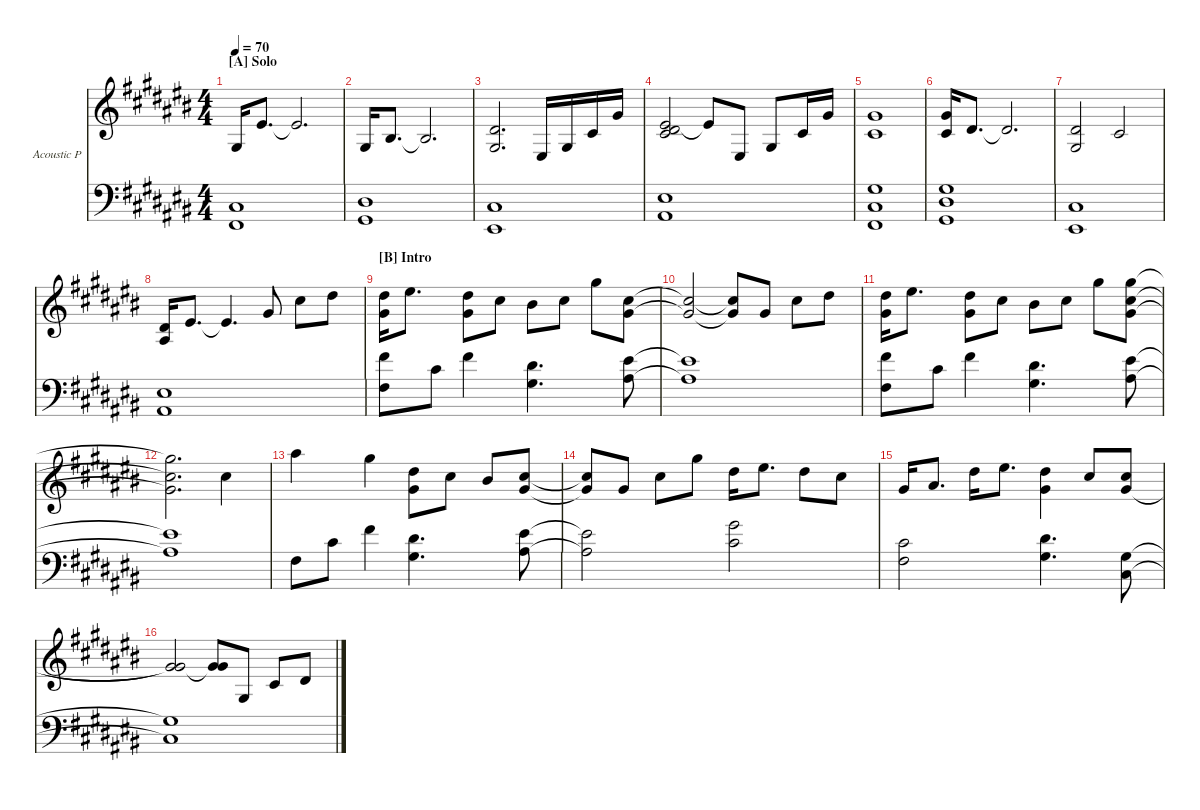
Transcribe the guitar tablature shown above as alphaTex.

\defaultSystemsLayout 4
\hideDynamics
\bracketExtendMode nobrackets
\firstSystemTrackNameOrientation horizontal
\extendBarLines
\chordDiagramsInScore
\track ("Acoustic Piano" "Acoustic P") {defaultSystemsLayout 4 instrument acousticgrandpiano}
\staff {score}
\tuning (E4 B3 G3 D3 A2 E2)
\ts (4 4)
\section ("A" "Solo")
\tempo 70
\clef g2
\scale
0.25
\ks c#
1.3{acc #}.16{dy mf instrument acousticgrandpiano beam Up} 1.1{acc #}.8{d beam Up} 1.1{t acc #}.2{d beam Up} |
\scale
0.25 1.3{acc #}.16{beam Up} 1.2{acc #}.8{d beam Up} 1.2{t acc #}.2{d beam Up} |
\scale
0.25 (1.3{acc #} 4.2{acc #}).2{d beam Up} 3.4{acc #}.16{beam Up} 1.3{acc #}.16{beam Up} 2.2{acc #}.16{beam Up} 4.1{acc #}.16{beam Up} |
\scale
0.25 (1.1{acc #} 2.2{acc #} 8.3{acc #}).2{beam Up} 1.1{t acc #}.8{beam Up} 3.4{acc #}.8{beam Up} 1.3{acc #}.8{beam Up} 2.2{acc #}.16{beam Up} 4.1{acc #}.16{beam Up} |
\scale
0.25 (4.1{acc #} 2.2{acc #}).1{beam Up} |
\scale
0.25 (4.1{acc #} 2.2{acc #}).16{beam Up} 4.2{acc #}.8{d beam Up} 4.2{t acc #}.2{d beam Up} |
\scale
0.25 (4.2{acc #} 1.3{acc #}).2{beam Up} 2.2{acc #}.2{beam Up} |
\scale
0.25 (4.2{acc #} 3.3{acc #}).16{beam Up} 1.1{acc #}.8{d beam Up} 1.1{t acc #}.4{d beam Up} 4.1{acc #}.8{beam Up} 9.1{acc #}.8{beam Down} 11.1{acc #}.8{beam Down} |
\section ("B" "Intro")
\scale
0.25 (4.1{acc #} 16.2{acc #}).16{beam Down} 13.1{acc #}.8{d beam Down} (11.1{acc #} 9.2{acc #}).8{beam Down} 9.1{acc #}.8{beam Down} 8.1{acc #}.8{beam Down} 9.1{acc #}.8{beam Down} 16.1{acc #}.8{beam Down} (9.1{acc #} 9.2{acc #}).8{beam Down} |
\scale
0.25 (9.2{t acc #} 9.1{t acc #}).2{beam Up} (9.2{t acc #} 9.1{t acc #}).8{beam Up} 4.1{acc #}.8{beam Up} 9.1{acc #}.8{beam Down} 11.1{acc #}.8{beam Down} |
\scale
0.25 (4.1{acc #} 16.2{acc #}).16{beam Down} 13.1{acc #}.8{d beam Down} (11.1{acc #} 9.2{acc #}).8{beam Down} 9.1{acc #}.8{beam Down} 8.1{acc #}.8{beam Down} 9.1{acc #}.8{beam Down} 16.1{acc #}.8{beam Down} (16.1{acc #} 14.2{acc #} 13.3{acc #}).8{beam Down} |
\scale
0.25 (13.3{t acc #} 14.2{t acc #} 16.1{t acc #}).2{d beam Down} 14.2{acc #}.4{beam Down} |
\scale
0.25 18.1{acc #}.4{beam Down} 16.1{acc #}.4{beam Down} (11.1{acc #} 13.3{acc #}).8{beam Down} 9.1{acc #}.8{beam Down} 8.1{acc #}.8{beam Up} (9.1{acc #} 9.2{acc #}).8{beam Up} |
\scale
0.25 (9.2{t acc #} 9.1{t acc #}).8{beam Up} 4.1{acc #}.8{beam Up} 9.1{acc #}.8{beam Down} 16.1{acc #}.8{beam Down} 11.1{acc #}.16{beam Down} 13.1{acc #}.8{d beam Down} 11.1{acc #}.8{beam Down} 9.1{acc #}.8{beam Down} |
\scale
0.25 4.1{acc #}.16{beam Up} 6.1{acc #}.8{d beam Up} 11.1{acc #}.16{beam Down} 18.2{acc #}.8{d beam Down} (11.1{acc #} 13.3{acc #}).4{beam Down} 9.1{acc #}.8{beam Up} (9.1{acc #} 4.1{acc #}).8{beam Up} |
\scale
0.25 (4.1{t acc #} 4.1{t acc #}).2{beam Up} (4.1{t acc #} 4.1{t acc #}).8{beam Up} 1.3{acc #}.8{beam Up} 2.2{acc #}.8{beam Up} 4.2{acc #}.8{beam Up}
\staff {score}
\tuning (G2 D2 A1 E1 B0)
\clef f4
\ottava regular
\simile none
\scale
0.25
\ks c#
(4.2{acc #} 6.1{acc #}).1{dy mf beam Up} |
\scale
0.25 (1.1{acc #} 13.2{acc #}).1{beam Up} |
\scale
0.25 (3.2{acc #} 6.1{acc #}).1{beam Up} |
\scale
0.25 (3.1{acc #} 15.2{acc #}).1{beam Up} |
\scale
0.25 (6.1{acc #} 4.2{acc #} 23.3{acc #}).1{beam Up} |
\scale
0.25 (1.1{acc #} 13.2{acc #} 23.3{acc #}).1{beam Up} |
\scale
0.25 (3.2{acc #} 21.4{acc #}).1{beam Up} |
\scale
0.25 (3.1{acc #} 15.2{acc #}).1{beam Up} |
\scale
0.25 (23.1{acc #} 21.3{acc #}).8{beam Down} 18.1{acc #}.8{beam Down} 23.1{acc #}.4{beam Down} (20.1{acc #} 18.2{acc #}).4{d beam Down} (15.1{acc #} 27.2{acc #}).8{beam Down} |
\scale
0.25 (27.2{t acc #} 15.1{t acc #}).1{beam Down} |
\scale
0.25 (11.1{acc #} 28.2{acc #}).8{beam Down} 18.1{acc #}.8{beam Down} 23.1{acc #}.4{beam Down} (20.1{acc #} 18.2{acc #}).4{d beam Down} (22.1{acc #} 20.2{acc #}).8{beam Down} |
\scale
0.25 (20.2{t acc #} 22.1{t acc #}).1{beam Down} |
\scale
0.25 11.1{acc #}.8{beam Down} 18.1{acc #}.8{beam Down} 23.1{acc #}.4{beam Down} (20.1{acc #} 18.2{acc #}).4{d beam Down} (15.1{acc #} 27.2{acc #}).8{beam Down} |
\scale
0.25 (15.1{t acc #} 27.2{t acc #}).2{beam Down} (25.1{acc #} 23.2{acc #}).2{beam Down} |
\scale
0.25 (11.1{acc #} 23.2{acc #}).2{beam Down} (13.1{acc #} 25.2{acc #}).4{d beam Down} (13.1{acc #} 11.2{acc #}).8{beam Down} |
\scale
0.25 (13.1{t acc #} 11.2{t acc #}).1{beam Down}
